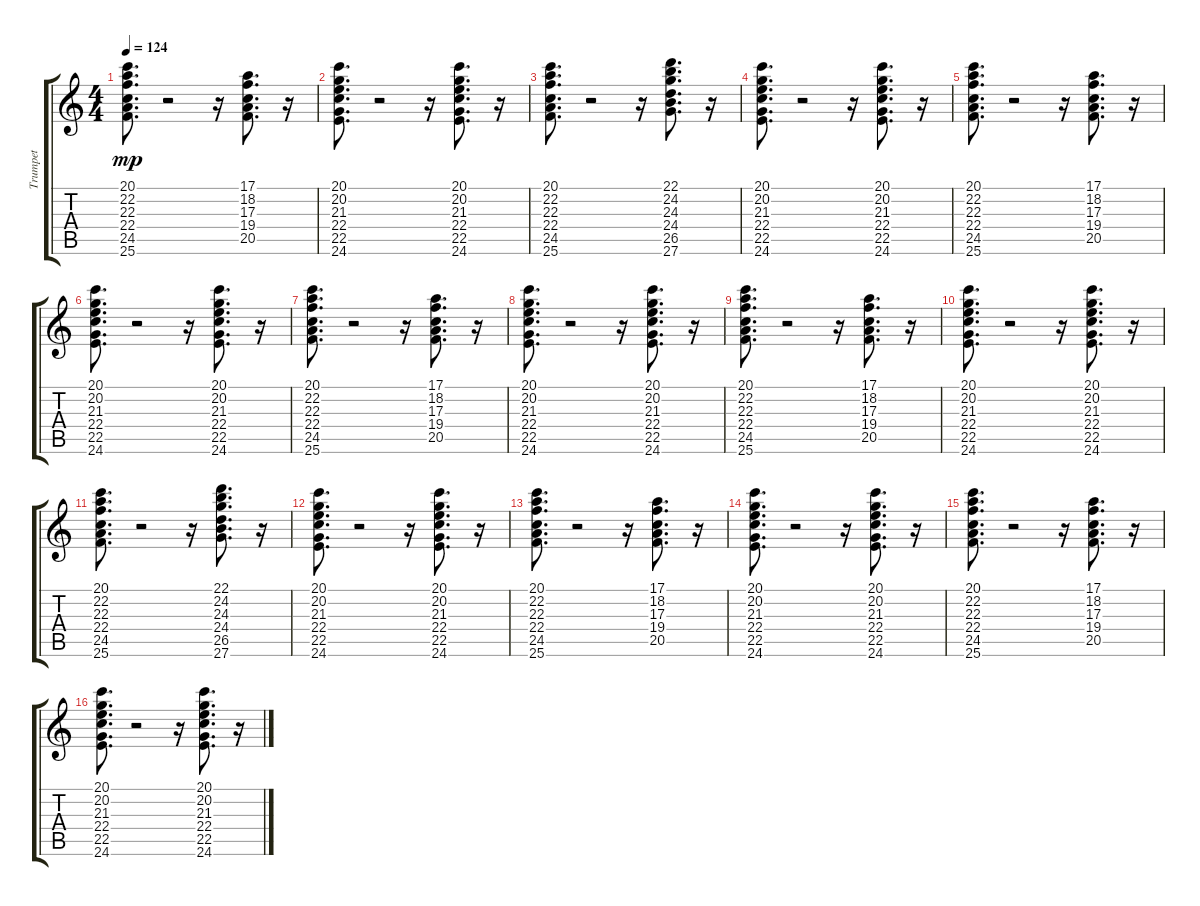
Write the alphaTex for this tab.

\track ("Trumpet" "Trumpet") {instrument trumpet}
\staff {score tabs}
\tuning (E4 B3 G3 D3 A2 E2) {hide}
\ts (4 4)
\tempo 124
\clef g2
\ks c
(20.1 22.2 22.3 22.4 24.5 25.6).8{d dy mp} r.2 r.16 (17.1 18.2 17.3 19.4 20.5).8{d} r.16 |
(20.1 20.2 21.3 22.4 22.5 24.6).8{d} r.2 r.16 (20.1 20.2 21.3 22.4 22.5 24.6).8{d} r.16 |
(20.1 22.2 22.3 22.4 24.5 25.6).8{d} r.2 r.16 (22.1 24.2 24.3 24.4 26.5 27.6).8{d} r.16 |
(20.1 20.2 21.3 22.4 22.5 24.6).8{d} r.2 r.16 (20.1 20.2 21.3 22.4 22.5 24.6).8{d} r.16 |
(20.1 22.2 22.3 22.4 24.5 25.6).8{d} r.2 r.16 (17.1 18.2 17.3 19.4 20.5).8{d} r.16 |
(20.1 20.2 21.3 22.4 22.5 24.6).8{d} r.2 r.16 (20.1 20.2 21.3 22.4 22.5 24.6).8{d} r.16 |
(20.1 22.2 22.3 22.4 24.5 25.6).8{d} r.2 r.16 (17.1 18.2 17.3 19.4 20.5).8{d} r.16 |
(20.1 20.2 21.3 22.4 22.5 24.6).8{d} r.2 r.16 (20.1 20.2 21.3 22.4 22.5 24.6).8{d} r.16 |
(20.1 22.2 22.3 22.4 24.5 25.6).8{d} r.2 r.16 (17.1 18.2 17.3 19.4 20.5).8{d} r.16 |
(20.1 20.2 21.3 22.4 22.5 24.6).8{d} r.2 r.16 (20.1 20.2 21.3 22.4 22.5 24.6).8{d} r.16 |
(20.1 22.2 22.3 22.4 24.5 25.6).8{d} r.2 r.16 (22.1 24.2 24.3 24.4 26.5 27.6).8{d} r.16 |
(20.1 20.2 21.3 22.4 22.5 24.6).8{d} r.2 r.16 (20.1 20.2 21.3 22.4 22.5 24.6).8{d} r.16 |
(20.1 22.2 22.3 22.4 24.5 25.6).8{d} r.2 r.16 (17.1 18.2 17.3 19.4 20.5).8{d} r.16 |
(20.1 20.2 21.3 22.4 22.5 24.6).8{d volume 12} r.2 r.16 (20.1 20.2 21.3 22.4 22.5 24.6).8{d volume 10} r.16 |
(20.1 22.2 22.3 22.4 24.5 25.6).8{d volume 10} r.2 r.16 (17.1 18.2 17.3 19.4 20.5).8{d volume 8} r.16 |
(20.1 20.2 21.3 22.4 22.5 24.6).8{d volume 8} r.2 r.16 (20.1 20.2 21.3 22.4 22.5 24.6).8{d volume 6} r.16
